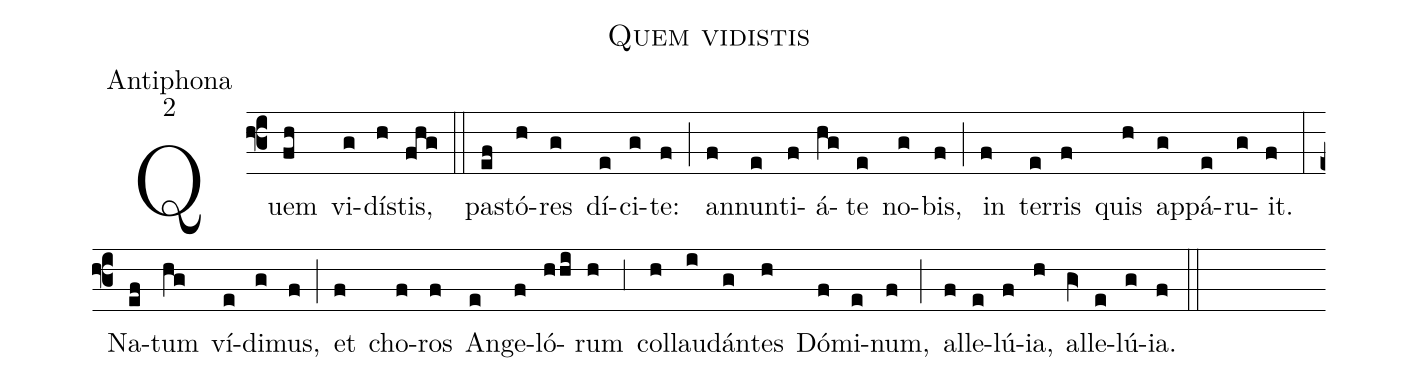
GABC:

name:Quem vidistis;
office-part:Antiphona;
mode:2;
%%
(f3) Quem(fh) vi(g)dí(h)stis,(fhg) (::)
pa(ef)stó(h)res(g) dí(e)ci(g)te:(f) (;) an(f)nun(e)ti(f)á(hg)te(e) no(g)bis,(f) (;) in(f) ter(e)ris(f) quis(h) ap(g)pá(e)ru(g)it.(f) (:)
Na(ef)tum(hg) ví(e)di(g)mus,(f) (;) et(f) cho(f)ros(f) An(e)ge(f)ló(hhi)rum(h) (,3) col(h)lau(i)dán(g)tes(h) Dó(f)mi(e)num,(f) (;) al(f)le(e)lú(f)ia,(h) al(gV>)le(e)lú(g)ia.(f) (::)
